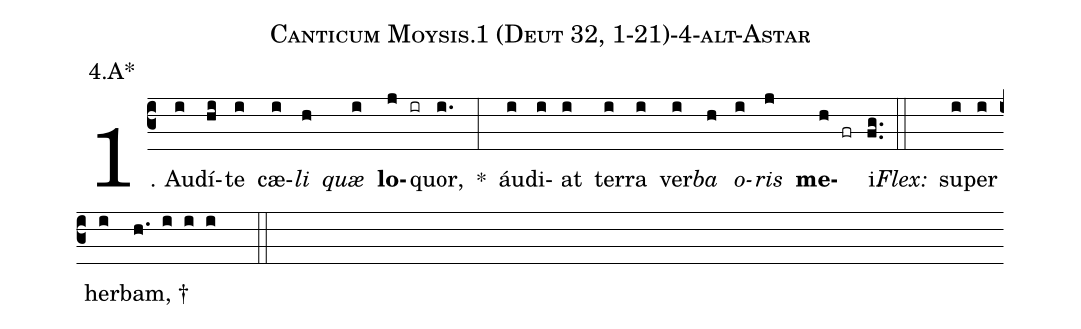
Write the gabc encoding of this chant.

name: Canticum Moysis.1 (Deut 32, 1-21)-4-alt-Astar;
annotation: 4.A*;
%%
(c3)1. Au(i)dí(hi)te(i) cæ(i)<i>li</i>(h) <i>quæ</i>(i) <b>lo</b>(j ir)quor,(i.) *(:) áu(i)di(i)at(i) ter(i)ra(i) ver(i)<i>ba</i>(h) <i>o</i>(i)<i>ris</i>(j) <b>me</b>(h fr)i.(fg..) (::)
<i>Flex:</i>()  su(i)per(i) her(i)bam, †(h. i i i  ::)
